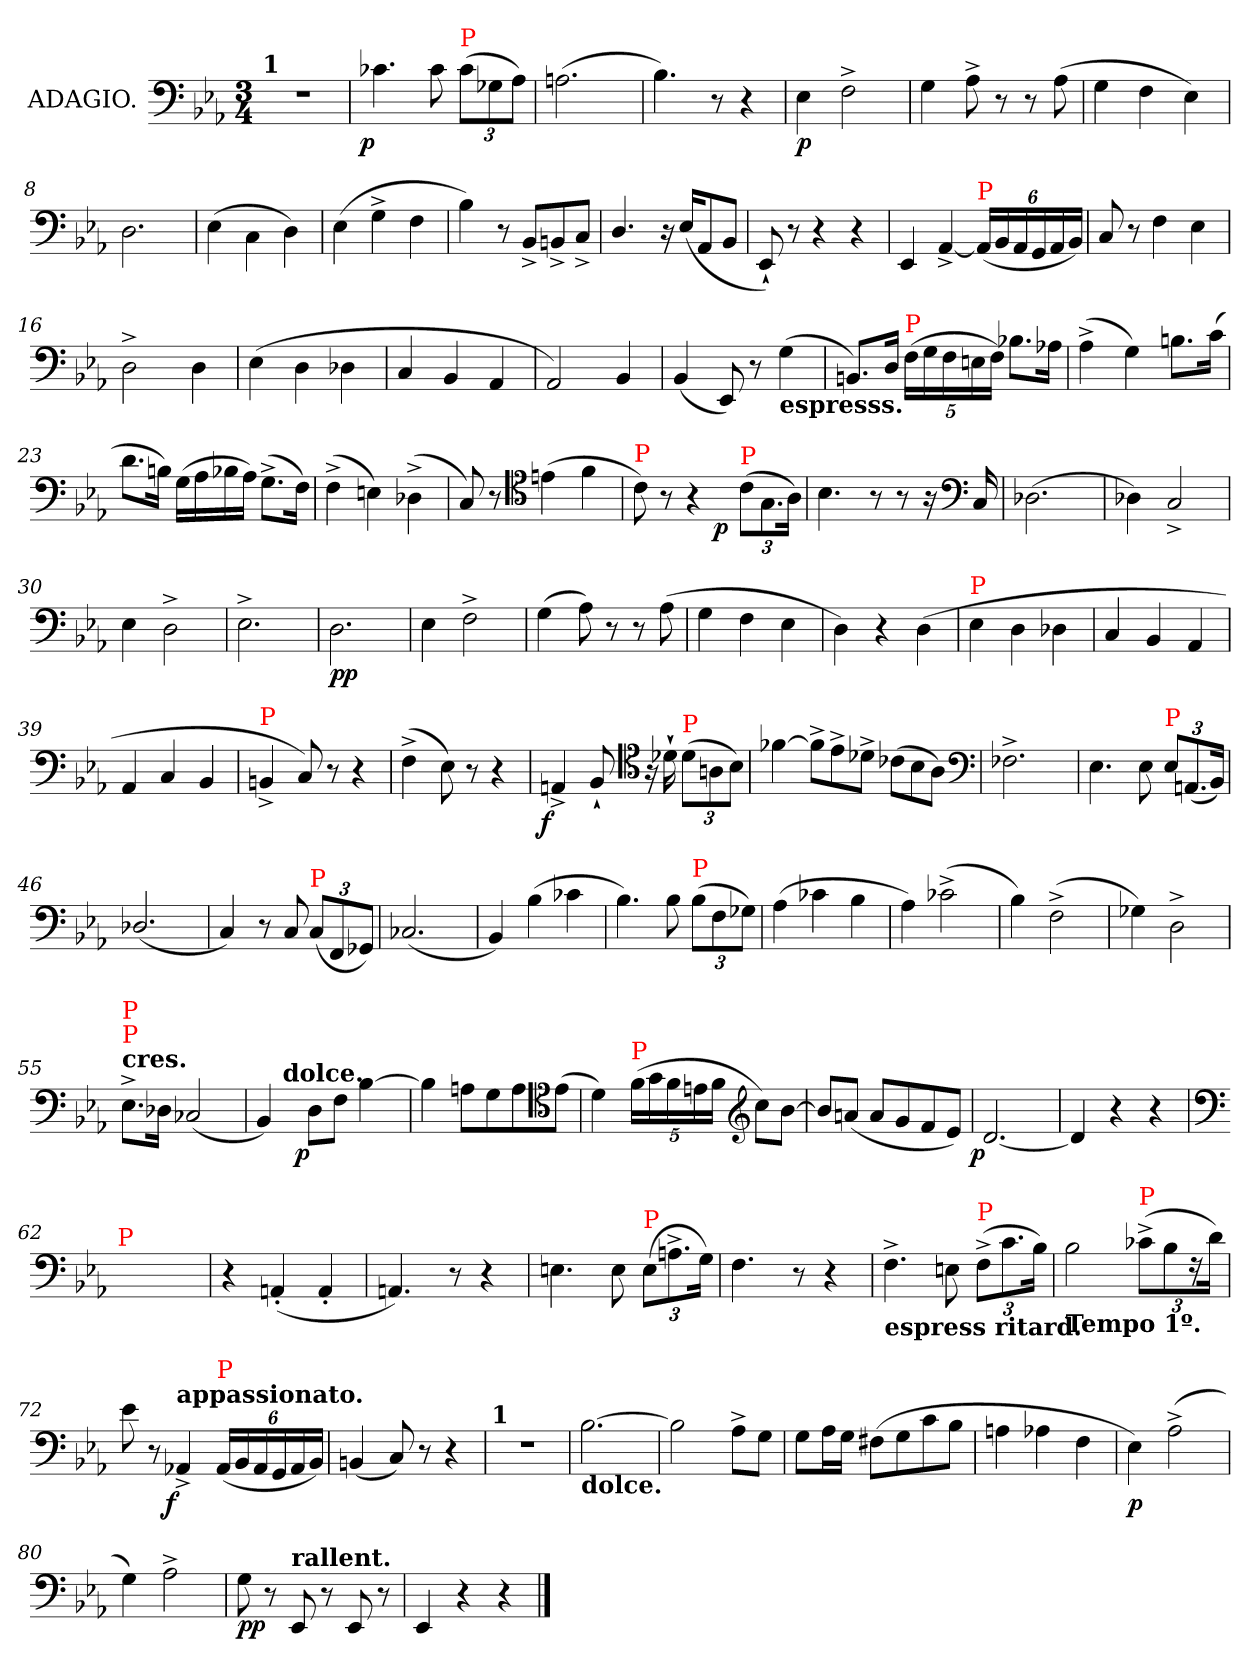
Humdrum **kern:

**kern	**dynam
*part1	*part1
*staff1	*staff1
*I"ADAGIO.	*
*clefF4	*
*k[b-e-a-]	*
*c:	*
*M3/4	*
=1	=1
!LO:TX:a:B:t=1	!
2.rF	.
=2	=2
!	!LO:DY:rj
4.c-X	p
8c-	.
*Xbrackettup	*
!LO:TX:a:color=red:t=P	!
(>12c-L	.
12G-X	.
12A-J)	.
=3	=3
(>2.An	.
=4	=4
4.B-)	.
8r	.
4r	.
=5	=5
4E-	p
2F^<	.
=6	=6
4G	.
8A-^<	.
8r	.
8r	.
(>8A-	.
=7	=7
4G	.
4F	.
4E-)	.
=8	=8
2.D	.
=9	=9
(>4E-	.
4C\	.
4D)	.
=10	=10
(>4E-	.
4G^<	.
4F	.
=11	=11
4B-)	.
8r	.
8BB-^<L	.
8BBn^<	.
8C^<J	.
=12	=12
4.D/	.
16r	.
(<16E-KL	.
8AA-	.
8BB-J	.
=13	=13
8EE-`<)	.
8r	.
4r	.
4r	.
=14	=14
4EE-	.
[4AA-^<	.
!LO:TX:a:color=red:t=P	!
(<24AA-LL]	.
24BB-	.
24AA-	.
24GG	.
24AA-	.
24BB-JJ)	.
=15	=15
8C	.
8r	.
4F	.
4E-	.
=16	=16
2D^<	.
4D	.
=17	=17
(>4E-	.
4D	.
4D-X	.
=18	=18
4C	.
4BB-	.
4AA-	.
=19	=19
2AA-)	.
4BB-	.
=20	=20
(<4BB-	.
8EE-)	.
8r	.
!LO:TX:b:B:t=espresss.	!
(>4G	.
=21	=21
8.BBnL)	.
16DJk	.
!LO:TX:a:color=red:t=P	!
(>20FLL	.
20G	.
20F	.
20En	.
20FJJ)	.
8.B-XL	.
16A-XJk	.
=22	=22
(4A-^<	.
4G)	.
8.BnL	.
(>16cJk	.
=23	=23
8.dL	.
16BnJk)	.
(>16GLL	.
16A-	.
16B-X	.
16A-JJ)	.
(8.G^<L	.
16FJk)	.
=24	=24
(>4F^<	.
4En)	.
(>4D-X^<	.
=25	=25
8C)	.
8r	.
*clefC4	*
(>4en	.
4f	.
=26	=26
*^	*
!LO:TX:a:color=red:t=P	!	!
8c)	4.ryy	.
8r	.	.
4r	.	.
.	4.ryy	p
!LO:TX:a:color=red:t=P	!	!
(>12cL	.	.
12.G	.	.
24A-Jk)	.	.
*v	*v	*
=27	=27
4.B-	.
8r	.
8r	.
16r	.
*clefF4	*
16C	.
=28	=28
[2.D-X	.
=29	=29
4D-X]	.
2C^<	.
=30	=30
4E-	.
2D^<\	.
=31	=31
2.E-^<	.
=32	=32
2.D	pp
=33	=33
4E-	.
2F^<	.
=34	=34
(>4G	.
8A-)	.
8r	.
8r	.
(>8A-	.
=35	=35
4G	.
4F	.
4E-	.
=36	=36
4D)	.
4r	.
(>4D	.
=37	=37
!LO:TX:a:color=red:t=P	!
4E-	.
4D	.
4D-X	.
=38	=38
4C	.
4BB-	.
4AA-	.
=39	=39
4AA-	.
4C	.
4BB-	.
=40	=40
!LO:TX:a:color=red:t=P	!
4BBn^<	.
8C)	.
8r	.
4r	.
=41	=41
(>4F^<	.
8E-)	.
8r	.
4r	.
=42	=42
!	!LO:DY:rj
4AAn^<	f
8BB-`<	.
*clefC4	*
16r	.
16d-X`>	.
!LO:TX:a:color=red:t=P	!
(>12d-L	.
12An	.
12B-J)	.
=43	=43
[4f-X	.
*Xtuplet	*
12f-^>L]	.
12e-^>	.
12d-X^>J	.
(12c-XL	.
12B-	.
12A-J)	.
*clefF4	*
=44	=44
2.F-X^<	.
=45	=45
4.E-	.
8E-	.
*tuplet	*
!LO:TX:a:color=red:t=P	!
12E-L	.
(<12.AAn	.
24BB-Jk)	.
=46	=46
(<2.D-X/	.
=47	=47
4C)	.
8r	.
8C	.
!LO:TX:a:color=red:t=P	!
(<12CL	.
12FF	.
12GG-XJ)	.
=48	=48
(<2.C-X	.
=49	=49
4BB-)	.
(>4B-	.
4c-X	.
=50	=50
4.B-)	.
8B-	.
!LO:TX:a:color=red:t=P	!
(>12B-L	.
12F	.
12G-XJ)	.
=51	=51
(>4A-	.
4c-X	.
4B-	.
=52	=52
4A-)	.
(>2c-X^<	.
=53	=53
4B-)	.
(>2F^<	.
=54	=54
4G-X)	.
2D^<	.
=55	=55
!LO:TX:a:B:t=cres.	!
!LO:TX:a:color=red:t=P	!
!LO:TX:a:color=red:t=P	!
8.E-^<L	.
16D-XJk	.
(>2C-X	.
=56	=56
*^	*
4BB-)	8ryy	.
!	!LO:TX:a:B:t=dolce.	!
.	2ryy	.
!	!	!LO:DY:rj
8DL	.	p
8FJ	.	.
[4B-	.	.
.	8ryy	.
*v	*v	*
=57	=57
4B-]	.
8AnL	.
8G	.
8A	.
*clefC4	*
(8e-J	.
=58	=58
4d)	.
!LO:TX:a:color=red:t=P	!
(>20fLL	.
20g	.
20f	.
20en	.
20fJJ	.
*clefG2	*
8ccL)	.
[8b-J	.
=59	=59
8b-L]	.
(<8anJ	.
8aL	.
8g	.
8f	.
8e-J)	.
=60	=60
!	!LO:DY:rj
[2.d	p
=61	=61
4d]	.
4r	.
4r	.
=62	=62
*clefF4	*
!LO:TX:a:color=red:t=P	!
2.ryy	.
=66	=66
4r	.
(4AAn'<	.
4AA'<	.
=67	=67
4.AAn)	.
8r	.
4r	.
=68	=68
4.En	.
8E	.
!LO:TX:a:color=red:t=P	!
(>12EL	.
12.An^<	.
24GJk)	.
=69	=69
4.F	.
8r	.
4r	.
=70	=70
!LO:TX:b:B:t=espress ritard.	!
4.F^>	.
8En	.
!LO:TX:a:color=red:t=P	!
(>12F^>L	.
12.c	.
24B-Jk)	.
=71	=71
!LO:TX:b:B:t=Tempo 1º.	!
2B-	.
!LO:TX:a:color=red:t=P	!
(>12c-X^<L	.
12B-	.
24rF	.
24dJk)	.
=72	=72
8e-	.
8r	.
!LO:TX:a:B:t=appassionato.	!
!	!LO:DY:rj
4AA-X^<	f
!LO:TX:a:color=red:t=P	!
(<24AA-LL	.
24BB-	.
24AA-	.
24GG	.
24AA-	.
24BB-JJ)	.
=73	=73
(<4BBn	.
8C)	.
8r	.
4r	.
=74	=74
!LO:TX:a:B:t=1	!
2.rF	.
=75	=75
!LO:TX:b:B:t=dolce.	!
[2.B-	.
=76	=76
2B-]	.
8A-^<L	.
8GJ	.
=77	=77
8GL	.
16A-L	.
16GJJ	.
(>8F#XL	.
8G	.
8c	.
8B-J	.
=78	=78
4An	.
4A-X	.
4F	.
=79	=79
4E-)	p
(>2A-^<	.
=80	=80
4G)	.
2A-^<	.
=81	=81
8G	pp
8r	.
!LO:TX:a:B:t=rallent.	!
8EE-	.
8r	.
8EE-	.
8r	.
=82	=82
4EE-	.
4r	.
4r	.
==	==
*-	*-
